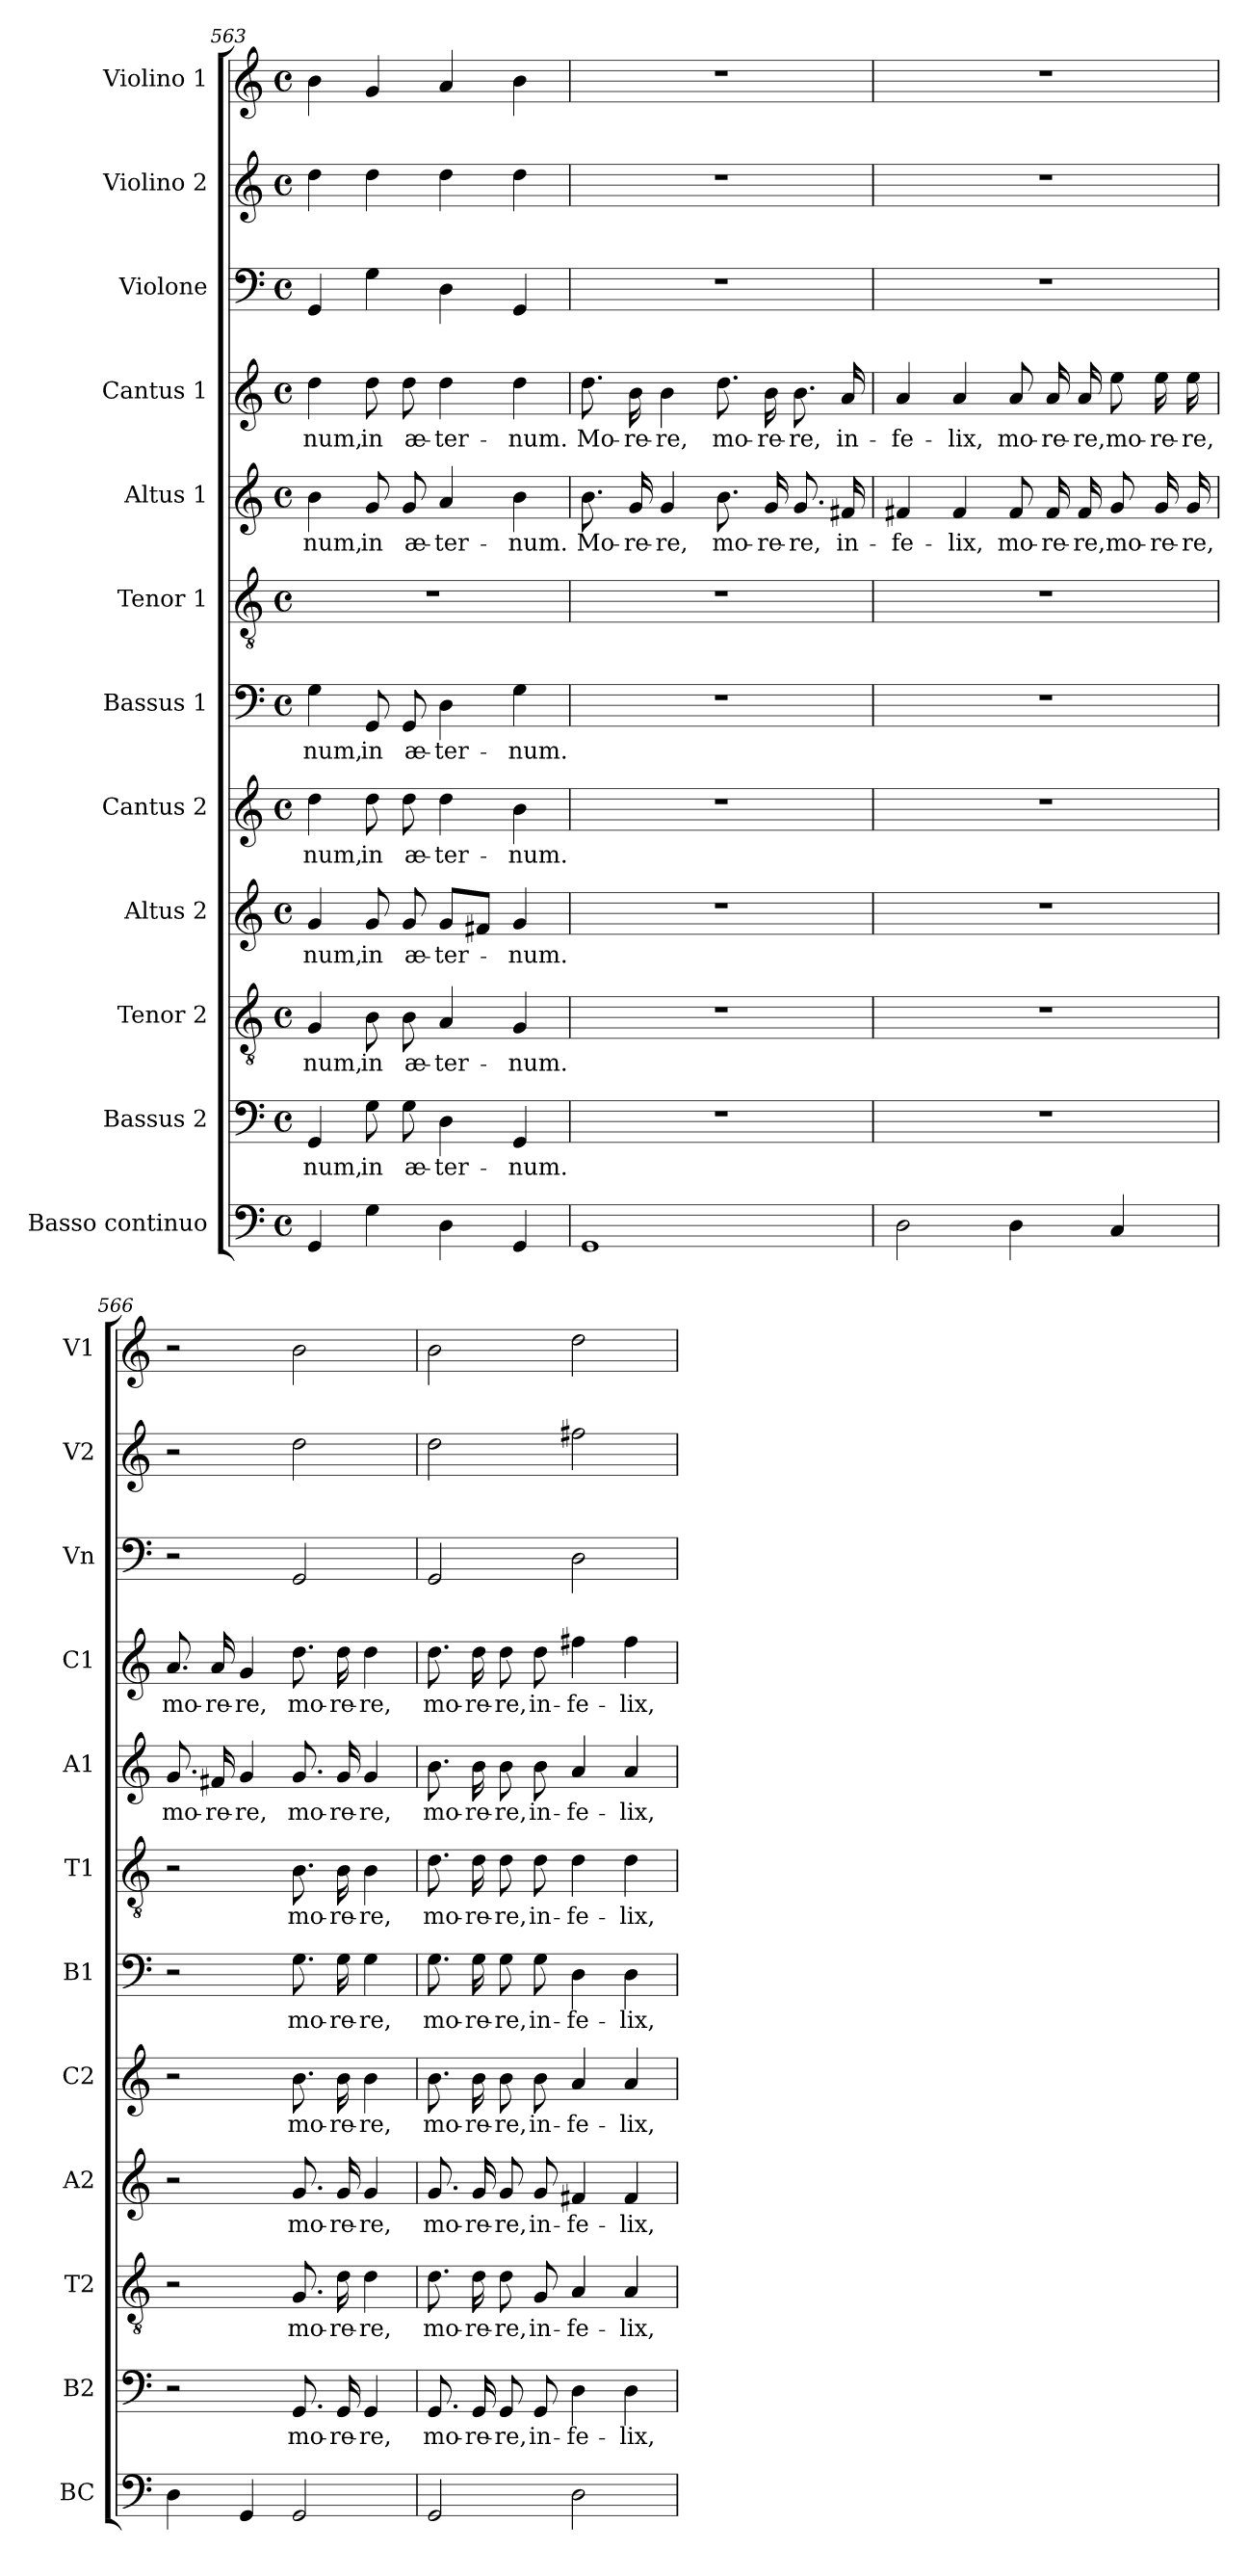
**kern	**kern	**text	**kern	**text	**kern	**text	**kern	**text	**kern	**text	**kern	**text	**kern	**text	**kern	**text	**kern	**kern	**kern
*part12	*part11	*part11	*part10	*part10	*part9	*part9	*part8	*part8	*part7	*part7	*part6	*part6	*part5	*part5	*part4	*part4	*part3	*part2	*part1
*staff12	*staff11	*staff11	*staff10	*staff10	*staff9	*staff9	*staff8	*staff8	*staff7	*staff7	*staff6	*staff6	*staff5	*staff5	*staff4	*staff4	*staff3	*staff2	*staff1
*I"Basso continuo	*I"Bassus 2	*	*I"Tenor 2	*	*I"Altus 2	*	*I"Cantus 2	*	*I"Bassus 1	*	*I"Tenor 1	*	*I"Altus 1	*	*I"Cantus 1	*	*I"Violone	*I"Violino 2	*I"Violino 1
*I'BC	*I'B2	*	*I'T2	*	*I'A2	*	*I'C2	*	*I'B1	*	*I'T1	*	*I'A1	*	*I'C1	*	*I'Vn	*I'V2	*I'V1
*clefF4	*clefF4	*	*clefGv2	*	*clefG2	*	*clefG2	*	*clefF4	*	*clefGv2	*	*clefG2	*	*clefG2	*	*clefF4	*clefG2	*clefG2
*ITrd7c12	*	*	*	*	*	*	*	*	*	*	*	*	*	*	*	*	*ITrd7c12	*	*
*k[]	*k[]	*	*k[]	*	*k[]	*	*k[]	*	*k[]	*	*k[]	*	*k[]	*	*k[]	*	*k[]	*k[]	*k[]
*C:	*C:	*	*C:	*	*C:	*	*C:	*	*C:	*	*C:	*	*C:	*	*C:	*	*C:	*C:	*C:
*M4/4	*M4/4	*	*M4/4	*	*M4/4	*	*M4/4	*	*M4/4	*	*M4/4	*	*M4/4	*	*M4/4	*	*M4/4	*M4/4	*M4/4
*met(c)	*met(c)	*	*met(c)	*	*met(c)	*	*met(c)	*	*met(c)	*	*met(c)	*	*met(c)	*	*met(c)	*	*met(c)	*met(c)	*met(c)
=563	=563	=563	=563	=563	=563	=563	=563	=563	=563	=563	=563	=563	=563	=563	=563	=563	=563	=563	=563
!	!	!LO:LY:b	!	!LO:LY:b	!	!LO:LY:b	!	!LO:LY:b	!	!LO:LY:b	!	!	!	!LO:LY:b	!	!LO:LY:b	!	!	!
4GGG/	4GG/	-num,	4G/	-num,	4g/	-num,	4dd\	-num,	4G\	-num,	1r	.	4b\	-num,	4dd\	-num,	4GGG/	4dd\	4b\
!	!	!LO:LY:b	!	!LO:LY:b	!	!LO:LY:b	!	!LO:LY:b	!	!LO:LY:b	!	!	!	!LO:LY:b	!	!LO:LY:b	!	!	!
4GG\	8G\	in	8B\	in	8g/	in	8dd\	in	8GG/	in	.	.	8g/	in	8dd\	in	4GG\	4dd\	4g/
!	!	!LO:LY:b	!	!LO:LY:b	!	!LO:LY:b	!	!LO:LY:b	!	!LO:LY:b	!	!	!	!LO:LY:b	!	!LO:LY:b	!	!	!
.	8G\	æ-	8B\	æ-	8g/	æ-	8dd\	æ-	8GG/	æ-	.	.	8g/	æ-	8dd\	æ-	.	.	.
!	!	!LO:LY:b	!	!LO:LY:b	!	!LO:LY:b	!	!LO:LY:b	!	!LO:LY:b	!	!	!	!LO:LY:b	!	!LO:LY:b	!	!	!
4DD\	4D\	-ter-	4A/	-ter-	8g/L	-ter-	4dd\	-ter-	4D\	-ter-	.	.	4a/	-ter-	4dd\	-ter-	4DD\	4dd\	4a/
.	.	.	.	.	8f#X/J	.	.	.	.	.	.	.	.	.	.	.	.	.	.
!	!	!LO:LY:b	!	!LO:LY:b	!	!LO:LY:b	!	!LO:LY:b	!	!LO:LY:b	!	!	!	!LO:LY:b	!	!LO:LY:b	!	!	!
4GGG/	4GG/	-num.	4G/	-num.	4g/	-num.	4b\	-num.	4G\	-num.	.	.	4b\	-num.	4dd\	-num.	4GGG/	4dd\	4b\
=564	=564	=564	=564	=564	=564	=564	=564	=564	=564	=564	=564	=564	=564	=564	=564	=564	=564	=564	=564
!	!	!	!	!	!	!	!	!	!	!	!	!	!	!LO:LY:b	!	!LO:LY:b	!	!	!
1GGG	1r	.	1r	.	1r	.	1r	.	1r	.	1r	.	8.b\	Mo-	8.dd\	Mo-	1r	1r	1r
!	!	!	!	!	!	!	!	!	!	!	!	!	!	!LO:LY:b	!	!LO:LY:b	!	!	!
.	.	.	.	.	.	.	.	.	.	.	.	.	16g/	-re-	16b\	-re-	.	.	.
!	!	!	!	!	!	!	!	!	!	!	!	!	!	!LO:LY:b	!	!LO:LY:b	!	!	!
.	.	.	.	.	.	.	.	.	.	.	.	.	4g/	-re,	4b\	-re,	.	.	.
!	!	!	!	!	!	!	!	!	!	!	!	!	!	!LO:LY:b	!	!LO:LY:b	!	!	!
.	.	.	.	.	.	.	.	.	.	.	.	.	8.b\	mo-	8.dd\	mo-	.	.	.
!	!	!	!	!	!	!	!	!	!	!	!	!	!	!LO:LY:b	!	!LO:LY:b	!	!	!
.	.	.	.	.	.	.	.	.	.	.	.	.	16g/	-re-	16b\	-re-	.	.	.
!	!	!	!	!	!	!	!	!	!	!	!	!	!	!LO:LY:b	!	!LO:LY:b	!	!	!
.	.	.	.	.	.	.	.	.	.	.	.	.	8.g/	-re,	8.b\	-re,	.	.	.
!	!	!	!	!	!	!	!	!	!	!	!	!	!	!LO:LY:b	!	!LO:LY:b	!	!	!
.	.	.	.	.	.	.	.	.	.	.	.	.	16f#X/	in-	16a/	in-	.	.	.
!!LO:PB:g=z
=565	=565	=565	=565	=565	=565	=565	=565	=565	=565	=565	=565	=565	=565	=565	=565	=565	=565	=565	=565
!	!	!	!	!	!	!	!	!	!	!	!	!	!	!LO:LY:b	!	!LO:LY:b	!	!	!
2DD\	1r	.	1r	.	1r	.	1r	.	1r	.	1r	.	4f#X/	-fe-	4a/	-fe-	1r	1r	1r
!	!	!	!	!	!	!	!	!	!	!	!	!	!	!LO:LY:b	!	!LO:LY:b	!	!	!
.	.	.	.	.	.	.	.	.	.	.	.	.	4f#/	-lix,	4a/	-lix,	.	.	.
!	!	!	!	!	!	!	!	!	!	!	!	!	!	!LO:LY:b	!	!LO:LY:b	!	!	!
4DD\	.	.	.	.	.	.	.	.	.	.	.	.	8f#/	mo-	8a/	mo-	.	.	.
!	!	!	!	!	!	!	!	!	!	!	!	!	!	!LO:LY:b	!	!LO:LY:b	!	!	!
.	.	.	.	.	.	.	.	.	.	.	.	.	16f#/	-re-	16a/	-re-	.	.	.
!	!	!	!	!	!	!	!	!	!	!	!	!	!	!LO:LY:b	!	!LO:LY:b	!	!	!
.	.	.	.	.	.	.	.	.	.	.	.	.	16f#/	-re,	16a/	-re,	.	.	.
!	!	!	!	!	!	!	!	!	!	!	!	!	!	!LO:LY:b	!	!LO:LY:b	!	!	!
4CC/	.	.	.	.	.	.	.	.	.	.	.	.	8g/	mo-	8ee\	mo-	.	.	.
!	!	!	!	!	!	!	!	!	!	!	!	!	!	!LO:LY:b	!	!LO:LY:b	!	!	!
.	.	.	.	.	.	.	.	.	.	.	.	.	16g/	-re-	16ee\	-re-	.	.	.
!	!	!	!	!	!	!	!	!	!	!	!	!	!	!LO:LY:b	!	!LO:LY:b	!	!	!
.	.	.	.	.	.	.	.	.	.	.	.	.	16g/	-re,	16ee\	-re,	.	.	.
=566	=566	=566	=566	=566	=566	=566	=566	=566	=566	=566	=566	=566	=566	=566	=566	=566	=566	=566	=566
!	!	!	!	!	!	!	!	!	!	!	!	!	!	!LO:LY:b	!	!LO:LY:b	!	!	!
4DD\	2r	.	2r	.	2r	.	2r	.	2r	.	2r	.	8.g/	mo-	8.a/	mo-	2r	2r	2r
!	!	!	!	!	!	!	!	!	!	!	!	!	!	!LO:LY:b	!	!LO:LY:b	!	!	!
.	.	.	.	.	.	.	.	.	.	.	.	.	16f#X/	-re-	16a/	-re-	.	.	.
!	!	!	!	!	!	!	!	!	!	!	!	!	!	!LO:LY:b	!	!LO:LY:b	!	!	!
4GGG/	.	.	.	.	.	.	.	.	.	.	.	.	4g/	-re,	4g/	-re,	.	.	.
!	!	!LO:LY:b	!	!LO:LY:b	!	!LO:LY:b	!	!LO:LY:b	!	!LO:LY:b	!	!LO:LY:b	!	!LO:LY:b	!	!LO:LY:b	!	!	!
2GGG/	8.GG/	mo-	8.G/	mo-	8.g/	mo-	8.b\	mo-	8.G\	mo-	8.B\	mo-	8.g/	mo-	8.dd\	mo-	2GGG/	2dd\	2b\
!	!	!LO:LY:b	!	!LO:LY:b	!	!LO:LY:b	!	!LO:LY:b	!	!LO:LY:b	!	!LO:LY:b	!	!LO:LY:b	!	!LO:LY:b	!	!	!
.	16GG/	-re-	16d\	-re-	16g/	-re-	16b\	-re-	16G\	-re-	16B\	-re-	16g/	-re-	16dd\	-re-	.	.	.
!	!	!LO:LY:b	!	!LO:LY:b	!	!LO:LY:b	!	!LO:LY:b	!	!LO:LY:b	!	!LO:LY:b	!	!LO:LY:b	!	!LO:LY:b	!	!	!
.	4GG/	-re,	4d\	-re,	4g/	-re,	4b\	-re,	4G\	-re,	4B\	-re,	4g/	-re,	4dd\	-re,	.	.	.
=567	=567	=567	=567	=567	=567	=567	=567	=567	=567	=567	=567	=567	=567	=567	=567	=567	=567	=567	=567
!	!	!LO:LY:b	!	!LO:LY:b	!	!LO:LY:b	!	!LO:LY:b	!	!LO:LY:b	!	!LO:LY:b	!	!LO:LY:b	!	!LO:LY:b	!	!	!
2GGG/	8.GG/	mo-	8.d\	mo-	8.g/	mo-	8.b\	mo-	8.G\	mo-	8.d\	mo-	8.b\	mo-	8.dd\	mo-	2GGG/	2dd\	2b\
!	!	!LO:LY:b	!	!LO:LY:b	!	!LO:LY:b	!	!LO:LY:b	!	!LO:LY:b	!	!LO:LY:b	!	!LO:LY:b	!	!LO:LY:b	!	!	!
.	16GG/	-re-	16d\	-re-	16g/	-re-	16b\	-re-	16G\	-re-	16d\	-re-	16b\	-re-	16dd\	-re-	.	.	.
!	!	!LO:LY:b	!	!LO:LY:b	!	!LO:LY:b	!	!LO:LY:b	!	!LO:LY:b	!	!LO:LY:b	!	!LO:LY:b	!	!LO:LY:b	!	!	!
.	8GG/	-re,	8d\	-re,	8g/	-re,	8b\	-re,	8G\	-re,	8d\	-re,	8b\	-re,	8dd\	-re,	.	.	.
!	!	!LO:LY:b	!	!LO:LY:b	!	!LO:LY:b	!	!LO:LY:b	!	!LO:LY:b	!	!LO:LY:b	!	!LO:LY:b	!	!LO:LY:b	!	!	!
.	8GG/	in-	8G/	in-	8g/	in-	8b\	in-	8G\	in-	8d\	in-	8b\	in-	8dd\	in-	.	.	.
!	!	!LO:LY:b	!	!LO:LY:b	!	!LO:LY:b	!	!LO:LY:b	!	!LO:LY:b	!	!LO:LY:b	!	!LO:LY:b	!	!LO:LY:b	!	!	!
2DD\	4D\	-fe-	4A/	-fe-	4f#X/	-fe-	4a/	-fe-	4D\	-fe-	4d\	-fe-	4a/	-fe-	4ff#X\	-fe-	2DD\	2ff#X\	2dd\
!	!	!LO:LY:b	!	!LO:LY:b	!	!LO:LY:b	!	!LO:LY:b	!	!LO:LY:b	!	!LO:LY:b	!	!LO:LY:b	!	!LO:LY:b	!	!	!
.	4D\	-lix,	4A/	-lix,	4f#/	-lix,	4a/	-lix,	4D\	-lix,	4d\	-lix,	4a/	-lix,	4ff#\	-lix,	.	.	.
=	=	=	=	=	=	=	=	=	=	=	=	=	=	=	=	=	=	=	=
*-	*-	*-	*-	*-	*-	*-	*-	*-	*-	*-	*-	*-	*-	*-	*-	*-	*-	*-	*-
